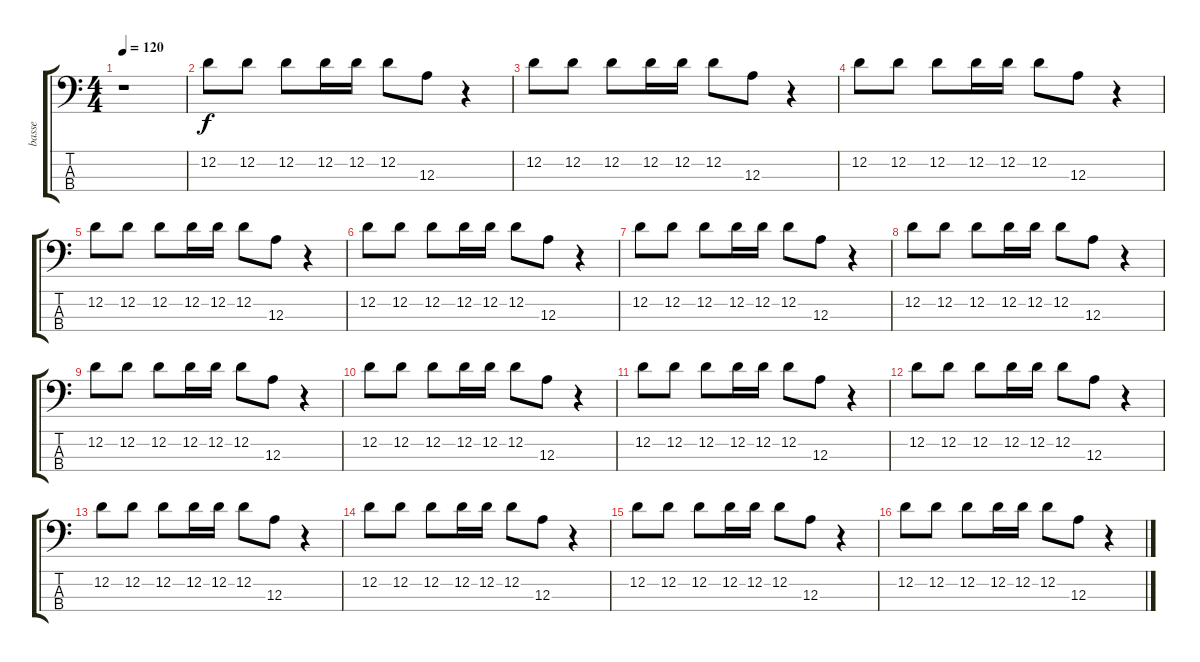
\track ("basse" "basse") {instrument electricbassfinger}
\staff {score tabs}
\tuning (G2 D2 A1 E1) {hide}
\ts (4 4)
\tempo 120
\clef f4
\ks c
r.1{dy f instrument electricbassfinger} |
12.2.8 12.2.8 12.2.8 12.2.16 12.2.16 12.2.8 12.3.8 r.4 |
12.2.8 12.2.8 12.2.8 12.2.16 12.2.16 12.2.8 12.3.8 r.4 |
12.2.8 12.2.8 12.2.8 12.2.16 12.2.16 12.2.8 12.3.8 r.4 |
12.2.8 12.2.8 12.2.8 12.2.16 12.2.16 12.2.8 12.3.8 r.4 |
12.2.8 12.2.8 12.2.8 12.2.16 12.2.16 12.2.8 12.3.8 r.4 |
12.2.8 12.2.8 12.2.8 12.2.16 12.2.16 12.2.8 12.3.8 r.4 |
12.2.8 12.2.8 12.2.8 12.2.16 12.2.16 12.2.8 12.3.8 r.4 |
12.2.8 12.2.8 12.2.8 12.2.16 12.2.16 12.2.8 12.3.8 r.4 |
12.2.8 12.2.8 12.2.8 12.2.16 12.2.16 12.2.8 12.3.8 r.4 |
12.2.8 12.2.8 12.2.8 12.2.16 12.2.16 12.2.8 12.3.8 r.4 |
12.2.8 12.2.8 12.2.8 12.2.16 12.2.16 12.2.8 12.3.8 r.4 |
12.2.8 12.2.8 12.2.8 12.2.16 12.2.16 12.2.8 12.3.8 r.4 |
12.2.8 12.2.8 12.2.8 12.2.16 12.2.16 12.2.8 12.3.8 r.4 |
12.2.8 12.2.8 12.2.8 12.2.16 12.2.16 12.2.8 12.3.8 r.4 |
12.2.8 12.2.8 12.2.8 12.2.16 12.2.16 12.2.8 12.3.8 r.4
